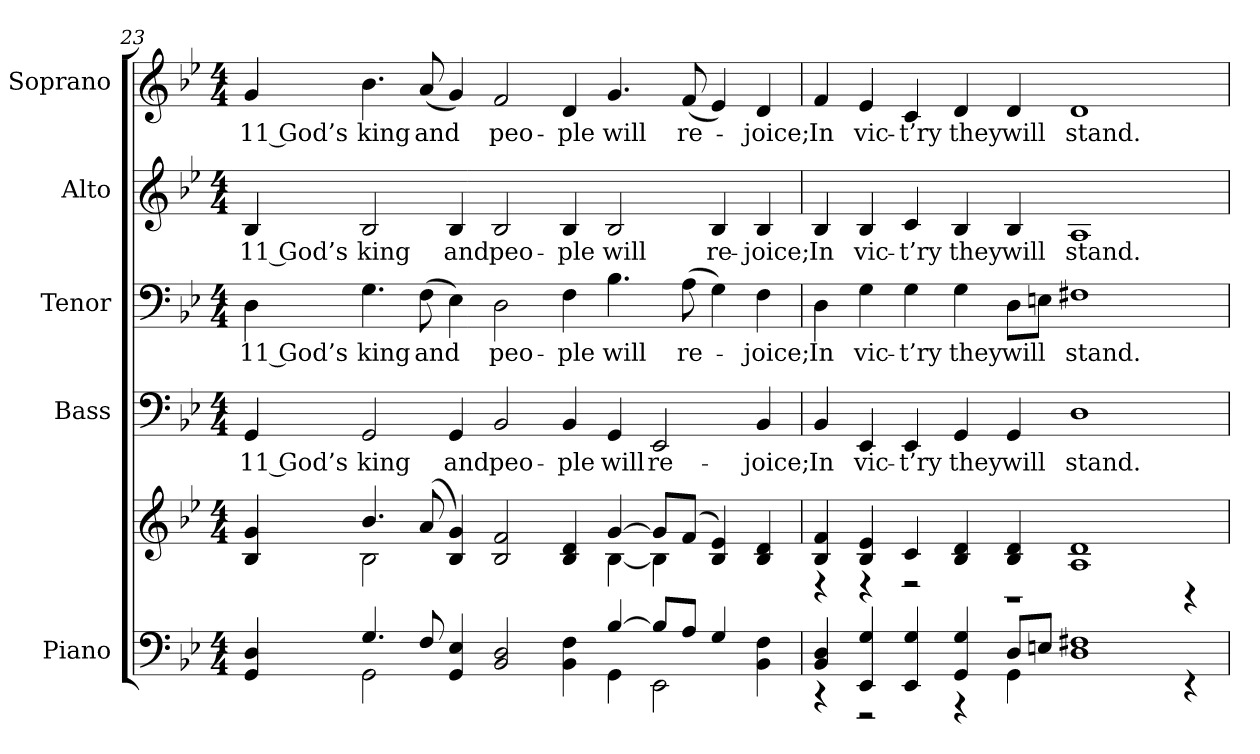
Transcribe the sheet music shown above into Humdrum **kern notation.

**kern	**kern	**kern	**text	**kern	**text	**kern	**text	**kern	**text
*part5	*part5	*part4	*part4	*part3	*part3	*part2	*part2	*part1	*part1
*staff6	*staff5	*staff4	*staff4	*staff3	*staff3	*staff2	*staff2	*staff1	*staff1
*I"Piano	*	*I"Bass	*	*I"Tenor	*	*I"Alto	*	*I"Soprano	*
*I'Pno.	*	*I'B.	*	*I'T.	*	*I'A.	*	*I'S.	*
!!LO:PB:g=z
*clefF4	*clefG2	*clefF4	*	*clefF4	*	*clefG2	*	*clefG2	*
*k[b-e-]	*k[b-e-]	*k[b-e-]	*	*k[b-e-]	*	*k[b-e-]	*	*k[b-e-]	*
*B-:	*B-:	*B-:	*	*B-:	*	*B-:	*	*B-:	*
*M4/4	*M4/4	*M4/4	*	*M4/4	*	*M4/4	*	*M4/4	*
=23	=23	=23	=23	=23	=23	=23	=23	=23	=23
*^	*^	*	*	*	*	*	*	*	*
!	!	!	!	!	!LO:LY:b:color=#000000	!	!	!	!	!	!
!	!	!	!	!	!	!	!LO:LY:b:color=#000000	!	!	!	!
!	!	!	!	!	!	!	!	!	!LO:LY:b:color=#000000	!	!
!	!	!	!	!	!	!	!	!	!	!	!LO:LY:b:color=#000000
4GGi/ 4Di	4ryy	4B-i/ 4gi	4ryy	4GGi/	11 God’s	4Di\	11 God’s	4B-i/	11 God’s	4gi/	11 God’s
!	!	!	!	!	!LO:LY:b:color=#000000	!	!	!	!	!	!
!	!	!	!	!	!	!	!LO:LY:b:color=#000000	!	!	!	!
!	!	!	!	!	!	!	!	!	!LO:LY:b:color=#000000	!	!
!	!	!	!	!	!	!	!	!	!	!	!LO:LY:b:color=#000000
4.Gi/	2GGi\	4.b-i/	2B-i\	2GGi/	king	4.Gi\	king	2B-i/	king	4.b-i\	king
!	!	!	!	!	!	!	!LO:LY:b:color=#000000	!	!	!	!
!	!	!	!	!	!	!	!	!	!	!	!LO:LY:b:color=#000000
8Fi/	.	(8ai/	.	.	.	(8Fi\	and	.	.	(8ai/	and
!	!	!	!	!	!LO:LY:b:color=#000000	!	!	!	!	!	!
!	!	!	!	!	!	!	!	!	!LO:LY:b:color=#000000	!	!
4GGi/ 4E-i	4ryy	4B-i/ 4gi)	4ryy	4GGi/	and	4E-i\)	.	4B-i/	and	4gi/)	.
!	!	!	!	!	!LO:LY:b:color=#000000	!	!	!	!	!	!
!	!	!	!	!	!	!	!LO:LY:b:color=#000000	!	!	!	!
!	!	!	!	!	!	!	!	!	!LO:LY:b:color=#000000	!	!
!	!	!	!	!	!	!	!	!	!	!	!LO:LY:b:color=#000000
2BB-i/ 2Di	2ryy	2B-i/ 2fi	2ryy	2BB-i/	peo-	2Di\	peo-	2B-i/	peo-	2fi/	peo-
!	!	!	!	!	!LO:LY:b:color=#000000	!	!	!	!	!	!
!	!	!	!	!	!	!	!LO:LY:b:color=#000000	!	!	!	!
!	!	!	!	!	!	!	!	!	!LO:LY:b:color=#000000	!	!
!	!	!	!	!	!	!	!	!	!	!	!LO:LY:b:color=#000000
4BB-i\ 4Fi	4ryy	4B-i/ 4di	4ryy	4BB-i/	-ple	4Fi\	-ple	4B-i/	-ple	4di/	-ple
!	!	!	!	!	!LO:LY:b:color=#000000	!	!	!	!	!	!
!	!	!	!	!	!	!	!LO:LY:b:color=#000000	!	!	!	!
!	!	!	!	!	!	!	!	!	!LO:LY:b:color=#000000	!	!
!	!	!	!	!	!	!	!	!	!	!	!LO:LY:b:color=#000000
[>4B-i/	4GGi\	[>4gi/	[<4B-i\	4GGi/	will	4.B-i\	will	2B-i/	will	4.gi/	will
!	!	!	!	!	!LO:LY:b:color=#000000	!	!	!	!	!	!
8B-i/L]	2EE-i\	8gi/L]	4B-i\]	2EE-i/	re-	.	.	.	.	.	.
!	!	!	!	!	!	!	!LO:LY:b:color=#000000	!	!	!	!
!	!	!	!	!	!	!	!	!	!	!	!LO:LY:b:color=#000000
8Ai/J	.	(8fi/J	.	.	.	(8Ai\	re-	.	.	(8fi/	re-
!	!	!	!	!	!	!	!	!	!LO:LY:b:color=#000000	!	!
4Gi/	.	4B-i/ 4e-i)	4ryy	.	.	4Gi\)	.	4B-i/	re-	4e-i/)	.
!	!	!	!	!	!LO:LY:b:color=#000000	!	!	!	!	!	!
!	!	!	!	!	!	!	!LO:LY:b:color=#000000	!	!	!	!
!	!	!	!	!	!	!	!	!	!LO:LY:b:color=#000000	!	!
!	!	!	!	!	!	!	!	!	!	!	!LO:LY:b:color=#000000
4BB-i\ 4Fi	4ryy	4B-i/ 4di	4ryy	4BB-i/	-joice;	4Fi\	-joice;	4B-i/	-joice;	4di/	-joice;
=24	=24	=24	=24	=24	=24	=24	=24	=24	=24	=24	=24
!	!	!	!	!	!LO:LY:b:color=#000000	!	!	!	!	!	!
!	!	!	!	!	!	!	!LO:LY:b:color=#000000	!	!	!	!
!	!	!	!	!	!	!	!	!	!LO:LY:b:color=#000000	!	!
!	!	!	!	!	!	!	!	!	!	!	!LO:LY:b:color=#000000
4BB-i/ 4Di	4r	4B-i/ 4fi	4r	4BB-i/	In	4Di\	In	4B-i/	In	4fi/	In
!	!	!	!	!	!LO:LY:b:color=#000000	!	!	!	!	!	!
!	!	!	!	!	!	!	!LO:LY:b:color=#000000	!	!	!	!
!	!	!	!	!	!	!	!	!	!LO:LY:b:color=#000000	!	!
!	!	!	!	!	!	!	!	!	!	!	!LO:LY:b:color=#000000
4EE-i/ 4Gi	2r	4B-i/ 4e-i	4r	4EE-i/	vic-	4Gi\	vic-	4B-i/	vic-	4e-i/	vic-
!	!	!	!	!	!LO:LY:b:color=#000000	!	!	!	!	!	!
!	!	!	!	!	!	!	!LO:LY:b:color=#000000	!	!	!	!
!	!	!	!	!	!	!	!	!	!LO:LY:b:color=#000000	!	!
!	!	!	!	!	!	!	!	!	!	!	!LO:LY:b:color=#000000
4EE-i/ 4Gi	.	4ci/	2r	4EE-i/	-t’ry	4Gi\	-t’ry	4ci/	-t’ry	4ci/	-t’ry
!	!	!	!	!	!LO:LY:b:color=#000000	!	!	!	!	!	!
!	!	!	!	!	!	!	!LO:LY:b:color=#000000	!	!	!	!
!	!	!	!	!	!	!	!	!	!LO:LY:b:color=#000000	!	!
!	!	!	!	!	!	!	!	!	!	!	!LO:LY:b:color=#000000
4GGi/ 4Gi	4r	4B-i/ 4di	.	4GGi/	they	4Gi\	they	4B-i/	they	4di/	they
!	!	!	!	!	!LO:LY:b:color=#000000	!	!	!	!	!	!
!	!	!	!	!	!	!	!LO:LY:b:color=#000000	!	!	!	!
!	!	!	!	!	!	!	!	!	!LO:LY:b:color=#000000	!	!
!	!	!	!	!	!	!	!	!	!	!	!LO:LY:b:color=#000000
8Di/L	4GGi\	4B-i/ 4di	1r	4GGi/	will	8Di\L	will	4B-i/	will	4di/	will
8Eni/J	.	.	.	.	.	8Eni\J	.	.	.	.	.
!	!	!	!	!	!LO:LY:b:color=#000000	!	!	!	!	!	!
!	!	!	!	!	!	!	!LO:LY:b:color=#000000	!	!	!	!
!	!	!	!	!	!	!	!	!	!LO:LY:b:color=#000000	!	!
!	!	!	!	!	!	!	!	!	!	!	!LO:LY:b:color=#000000
1Di 1F#Xi	4ryy	1Ai 1di	.	1Di	stand.	1F#Xi	stand.	1Ai	stand.	1di	stand.
.	2ryy	.	.	.	.	.	.	.	.	.	.
.	4r	.	4r	.	.	.	.	.	.	.	.
*v	*v	*	*	*	*	*	*	*	*	*	*
*	*v	*v	*	*	*	*	*	*	*	*
=	=	=	=	=	=	=	=	=	=
*-	*-	*-	*-	*-	*-	*-	*-	*-	*-
